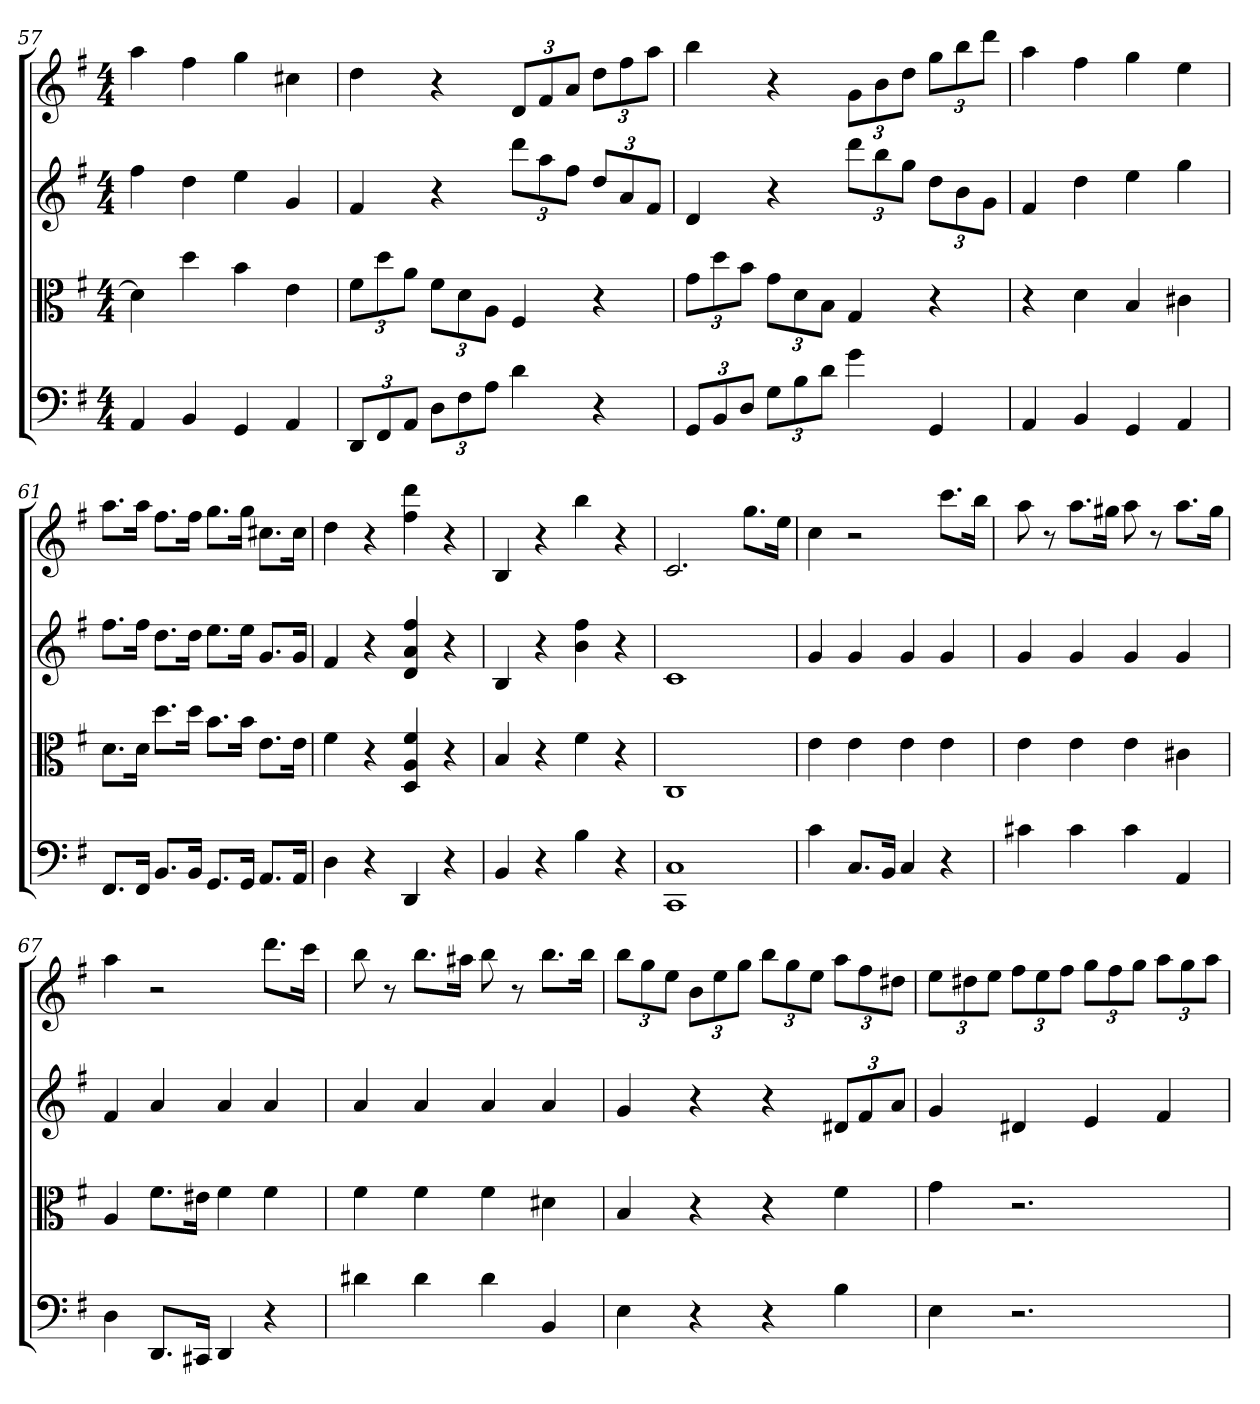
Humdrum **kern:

**kern	**kern	**kern	**kern
*part4	*part3	*part2	*part1
*staff4	*staff3	*staff2	*staff1
*clefF4	*clefC3	*	*
*k[f#]	*k[f#]	*k[f#]	*k[f#]
*G:	*G:	*G:	*G:
*M4/4	*M4/4	*M4/4	*M4/4
=57	=57	=57	=57
4AA	4d]	4ff#	4aa
4BB	4dd	4dd	4ff#
4GG	4b	4ee	4gg
4AA	4e	4g	4cc#X
=58	=58	=58	=58
12DD/L	12f#\L	4f#	4dd
12FF#/	12dd\	.	.
12AA/J	12a\J	.	.
12D\L	12f#\L	4r	4r
12F#\	12d\	.	.
12A\J	12A\J	.	.
4d	4F#	12dddL	12dL
.	.	12aa	12f#
.	.	12ff#J	12aJ
4r	4r	12ddL	12ddL
.	.	12a	12ff#
.	.	12f#J	12aaJ
=59	=59	=59	=59
12GG/L	12g\L	4d	4bb
12BB/	12dd\	.	.
12D/J	12b\J	.	.
12G\L	12g\L	4r	4r
12B\	12d\	.	.
12d\J	12B\J	.	.
4g	4G	12dddL	12gL
.	.	12bb	12b
.	.	12ggJ	12ddJ
4GG	4r	12ddL	12ggL
.	.	12b	12bb
.	.	12gJ	12dddJ
=60	=60	=60	=60
4AA	4r	4f#	4aa
4BB	4d	4dd	4ff#
4GG	4B	4ee	4gg
4AA	4c#X	4gg	4ee
=61	=61	=61	=61
8.FF#/L	8.d\L	8.ff#L	8.aaL
16FF#/Jk	16d\Jk	16ff#Jk	16aaJk
8.BB/L	8.dd\L	8.ddL	8.ff#L
16BB/Jk	16dd\Jk	16ddJk	16ff#Jk
8.GG/L	8.b\L	8.eeL	8.ggL
16GG/Jk	16b\Jk	16eeJk	16ggJk
8.AA/L	8.e\L	8.gL	8.cc#XL
16AA/Jk	16e\Jk	16gJk	16cc#Jk
=62	=62	=62	=62
4D	4f#	4f#	4dd
4r	4r	4r	4r
4DD	4D 4A 4f#	4d 4a 4ff#	4ff# 4ddd
4r	4r	4r	4r
=63	=63	=63	=63
4BB	4B	4B	4B
4r	4r	4r	4r
4B	4f#	4b 4ff#	4bb
4r	4r	4r	4r
=64	=64	=64	=64
1CC 1C	1C	1c	2.c
.	.	.	8.ggL
.	.	.	16eeJk
=65	=65	=65	=65
4c	4e	4g	4cc
8.C/L	4e	4g	2r
16BB/Jk	.	.	.
4C	4e	4g	.
4r	4e	4g	8.cccL
.	.	.	16bbJk
=66	=66	=66	=66
4c#X	4e	4g	8aa
.	.	.	8r
4c#	4e	4g	8.aaL
.	.	.	16gg#XJk
4c#	4e	4g	8aa
.	.	.	8r
4AA	4c#X	4g	8.aaL
.	.	.	16gg#Jk
=67	=67	=67	=67
4D	4A	4f#	4aa
8.DD/L	8.f#\L	4a	2r
16CC#X/Jk	16e#X\Jk	.	.
4DD	4f#	4a	.
4r	4f#	4a	8.dddL
.	.	.	16cccJk
=68	=68	=68	=68
4d#X	4f#	4a	8bb
.	.	.	8r
4d#	4f#	4a	8.bbL
.	.	.	16aa#XJk
4d#	4f#	4a	8bb
.	.	.	8r
4BB	4d#X	4a	8.bbL
.	.	.	16bbJk
=69	=69	=69	=69
4E	4B	4g	12bbL
.	.	.	12gg
.	.	.	12eeJ
4r	4r	4r	12bL
.	.	.	12ee
.	.	.	12ggJ
4r	4r	4r	12bbL
.	.	.	12gg
.	.	.	12eeJ
4B	4f#	12d#XL	12aaL
.	.	12f#	12ff#
.	.	12aJ	12dd#XJ
=70	=70	=70	=70
4E	4g	4g	12eeL
.	.	.	12dd#X
.	.	.	12eeJ
2.r	2.r	4d#X	12ff#L
.	.	.	12ee
.	.	.	12ff#J
.	.	4e	12ggL
.	.	.	12ff#
.	.	.	12ggJ
.	.	4f#	12aaL
.	.	.	12gg
.	.	.	12aaJ
=	=	=	=
*-	*-	*-	*-
